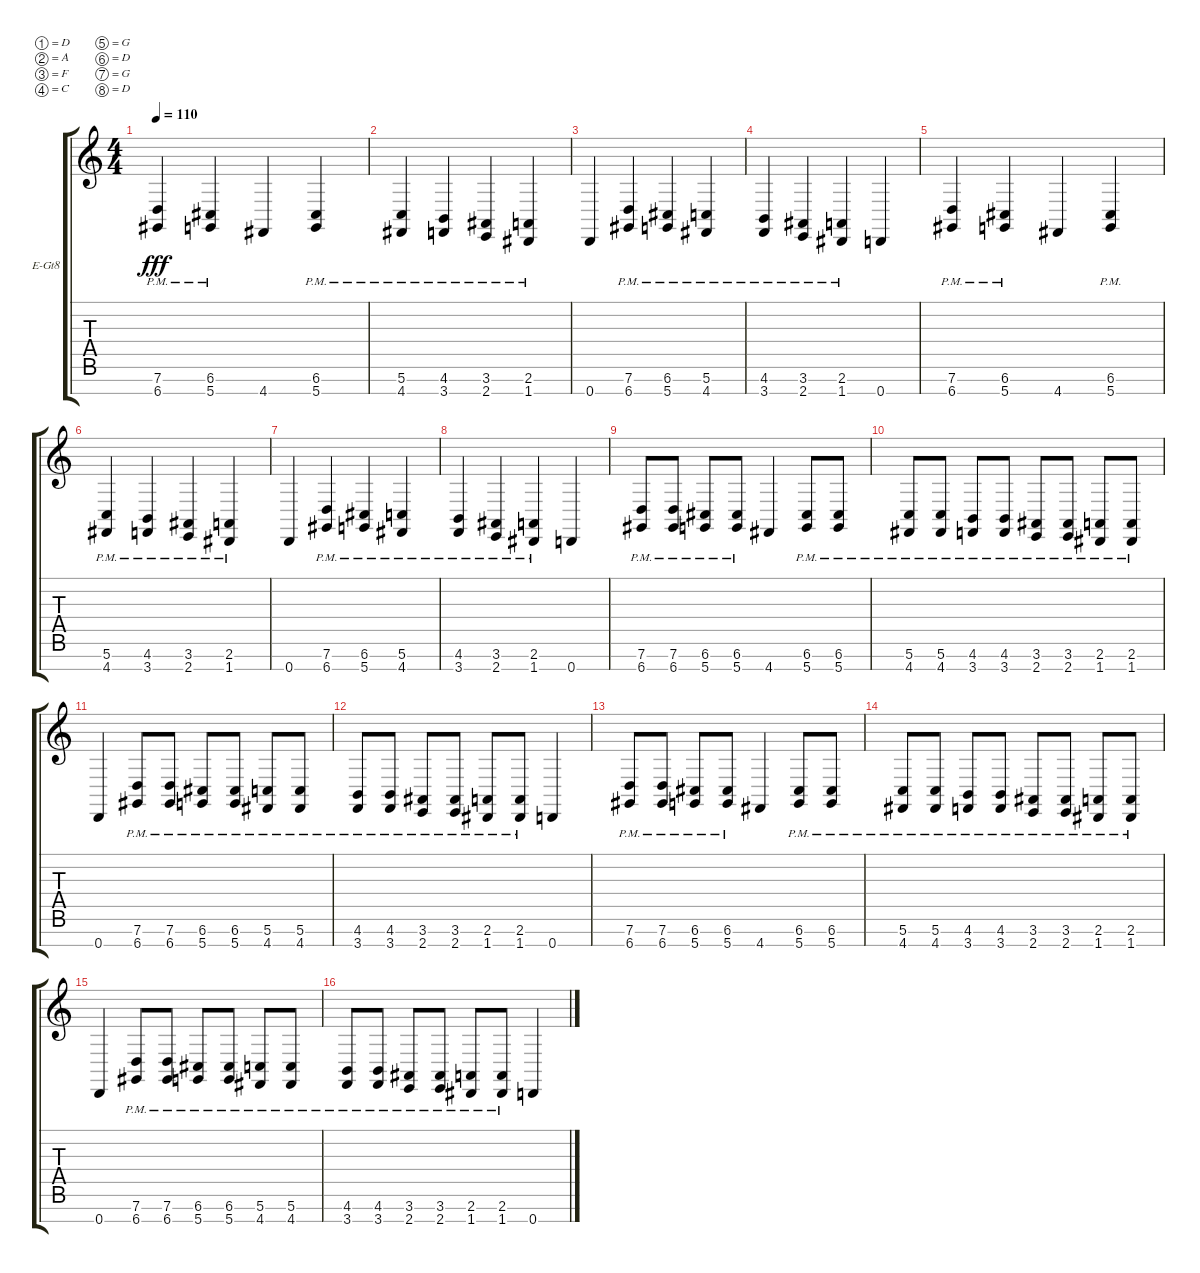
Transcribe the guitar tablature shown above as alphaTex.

\bracketExtendMode groupsimilarinstruments
\firstSystemTrackNameOrientation horizontal
\otherSystemsTrackNameOrientation horizontal
\track ("Jae" "E-Gt8") {instrument distortionguitar}
\staff {score tabs}
\tuning (D4 A3 F3 C3 G2 D2 G1 D1)
\ts (4 4)
\tempo 110
\clef g2
\ks c
(6.8{pm} 7.7{pm}).4{dy fff} (5.8{pm} 6.7{pm}).4 4.8.4 (5.8{pm} 6.7{pm}).4 |
(4.8{pm} 5.7{pm}).4 (3.8{pm} 4.7{pm}).4 (2.8{pm} 3.7{pm}).4 (1.8{pm} 2.7{pm}).4 |
0.8.4 (6.8{pm} 7.7{pm}).4 (5.8{pm} 6.7{pm}).4 (4.8{pm} 5.7{pm}).4 |
(3.8{pm} 4.7{pm}).4 (2.8{pm} 3.7{pm}).4 (1.8{pm} 2.7{pm}).4 0.8.4 |
(6.8{pm} 7.7{pm}).4 (5.8{pm} 6.7{pm}).4 4.8.4 (5.8{pm} 6.7{pm}).4 |
(4.8{pm} 5.7{pm}).4 (3.8{pm} 4.7{pm}).4 (2.8{pm} 3.7{pm}).4 (1.8{pm} 2.7{pm}).4 |
0.8.4 (6.8{pm} 7.7{pm}).4 (5.8{pm} 6.7{pm}).4 (4.8{pm} 5.7{pm}).4 |
(3.8{pm} 4.7{pm}).4 (2.8{pm} 3.7{pm}).4 (1.8{pm} 2.7{pm}).4 0.8.4 |
(6.8{pm} 7.7{pm}).8 (6.8{pm} 7.7{pm}).8 (5.8{pm} 6.7{pm}).8 (5.8{pm} 6.7{pm}).8 4.8.4 (5.8{pm} 6.7{pm}).8 (5.8{pm} 6.7{pm}).8 |
(4.8{pm} 5.7{pm}).8 (4.8{pm} 5.7{pm}).8 (3.8{pm} 4.7{pm}).8 (3.8{pm} 4.7{pm}).8 (2.8{pm} 3.7{pm}).8 (2.8{pm} 3.7{pm}).8 (1.8{pm} 2.7{pm}).8 (1.8{pm} 2.7{pm}).8 |
0.8.4 (6.8{pm} 7.7{pm}).8 (6.8{pm} 7.7{pm}).8 (5.8{pm} 6.7{pm}).8 (5.8{pm} 6.7{pm}).8 (4.8{pm} 5.7{pm}).8 (4.8{pm} 5.7{pm}).8 |
(3.8{pm} 4.7{pm}).8 (3.8{pm} 4.7{pm}).8 (2.8{pm} 3.7{pm}).8 (2.8{pm} 3.7{pm}).8 (1.8{pm} 2.7{pm}).8 (1.8{pm} 2.7{pm}).8 0.8.4 |
(6.8{pm} 7.7{pm}).8 (6.8{pm} 7.7{pm}).8 (5.8{pm} 6.7{pm}).8 (5.8{pm} 6.7{pm}).8 4.8.4 (5.8{pm} 6.7{pm}).8 (5.8{pm} 6.7{pm}).8 |
(4.8{pm} 5.7{pm}).8 (4.8{pm} 5.7{pm}).8 (3.8{pm} 4.7{pm}).8 (3.8{pm} 4.7{pm}).8 (2.8{pm} 3.7{pm}).8 (2.8{pm} 3.7{pm}).8 (1.8{pm} 2.7{pm}).8 (1.8{pm} 2.7{pm}).8 |
0.8.4 (6.8{pm} 7.7{pm}).8 (6.8{pm} 7.7{pm}).8 (5.8{pm} 6.7{pm}).8 (5.8{pm} 6.7{pm}).8 (4.8{pm} 5.7{pm}).8 (4.8{pm} 5.7{pm}).8 |
(3.8{pm} 4.7{pm}).8 (3.8{pm} 4.7{pm}).8 (2.8{pm} 3.7{pm}).8 (2.8{pm} 3.7{pm}).8 (1.8{pm} 2.7{pm}).8 (1.8{pm} 2.7{pm}).8 0.8.4
